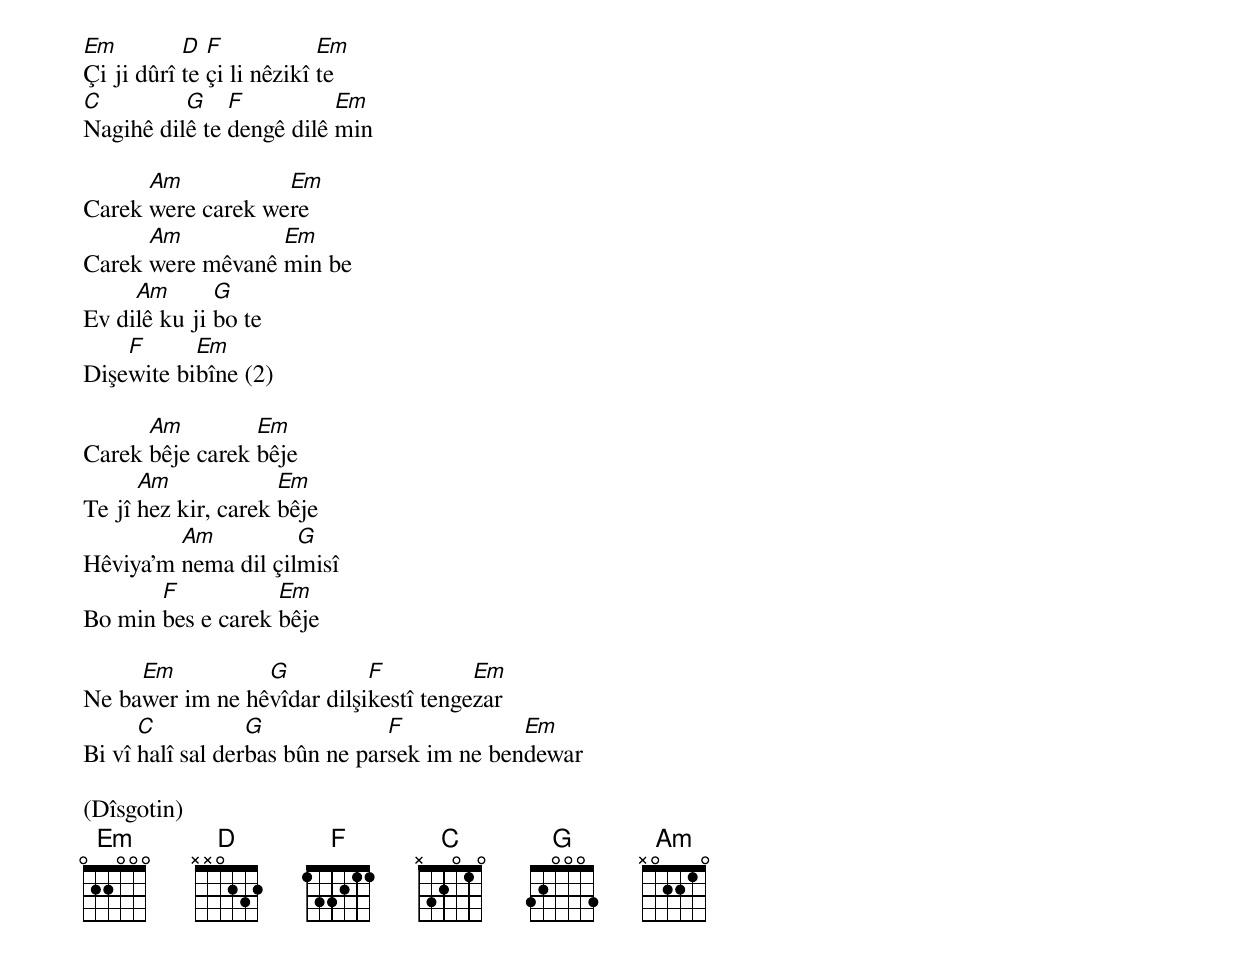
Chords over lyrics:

Em         D  F            Em
Çi ji dûrî te çi li nêzikî te
C         G    F          Em
Nagihê dilê te dengê dilê min

      Am           Em
Carek were carek were
      Am          Em
Carek were mêvanê min be
     Am       G
Ev dilê ku ji bo te
    F      Em
Dişewite bibîne (2)

      Am         Em
Carek bêje carek bêje
      Am             Em
Te jî hez kir, carek bêje
         Am          G
Hêviya'm nema dil çilmisî
       F           Em
Bo min bes e carek bêje

     Em          G          F          Em
Ne bawer im ne hêvîdar dilşikestî tengezar
      C           G             F            Em
Bi vî halî sal derbas bûn ne parsek im ne bendewar

(Dîsgotin)
